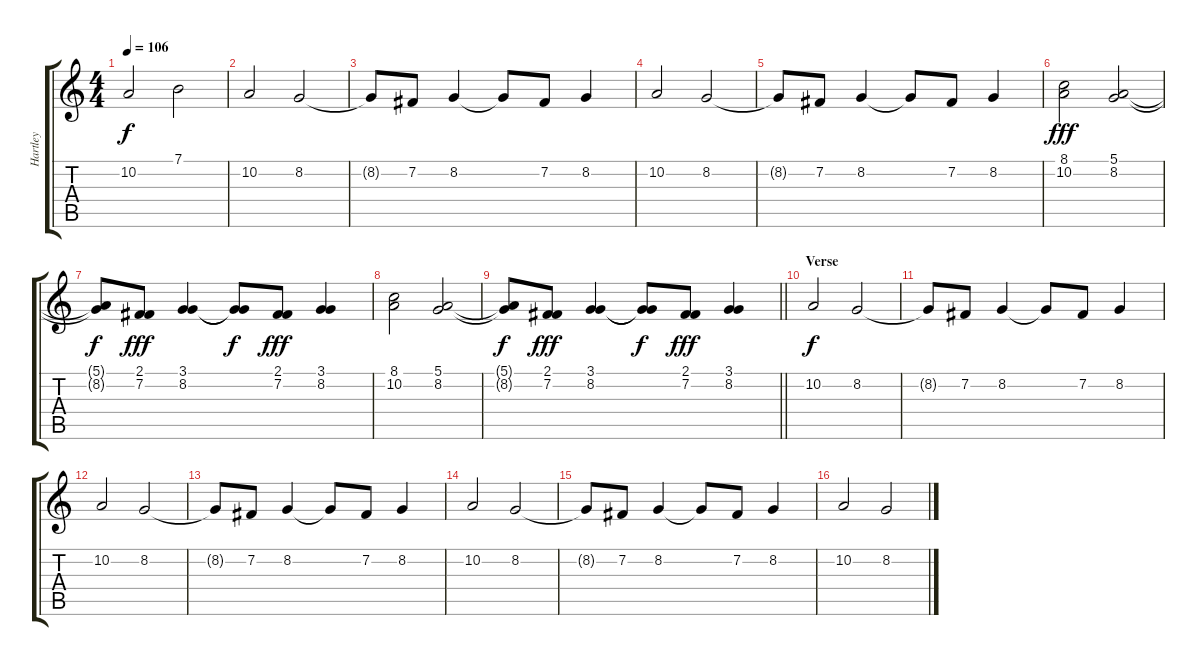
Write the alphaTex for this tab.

\track ("Hartley" "Hartley") {instrument acousticgrandpiano}
\staff {score tabs}
\tuning (E4 B3 G3 D3 A2 E2) {hide}
\ts (4 4)
\tempo 106
\clef g2
\ks c
10.2.2{dy f} 7.1.2 |
10.2.2 8.2.2 |
8.2{t}.8 7.2.8 8.2.4 8.2{t}.8 7.2.8 8.2.4 |
10.2.2 8.2.2 |
8.2{t}.8 7.2.8 8.2.4 8.2{t}.8 7.2.8 8.2.4 |
(8.1 10.2).2{dy fff} (5.1 8.2).2 |
(5.1{t} 8.2{t}).8{dy f} (2.1 7.2).8{dy fff} (3.1 8.2).4 (3.1{t} 8.2{t}).8{dy f} (2.1 7.2).8{dy fff} (3.1 8.2).4 |
(8.1 10.2).2 (5.1 8.2).2 |
\barLineRight lightlight
(5.1{t} 8.2{t}).8{dy f} (2.1 7.2).8{dy fff} (3.1 8.2).4 (3.1{t} 8.2{t}).8{dy f} (2.1 7.2).8{dy fff} (3.1 8.2).4 |
\section ("" "Verse ")
10.2.2{dy f} 8.2.2 |
8.2{t}.8 7.2.8 8.2.4 8.2{t}.8 7.2.8 8.2.4 |
10.2.2 8.2.2 |
8.2{t}.8 7.2.8 8.2.4 8.2{t}.8 7.2.8 8.2.4 |
10.2.2 8.2.2 |
8.2{t}.8 7.2.8 8.2.4 8.2{t}.8 7.2.8 8.2.4 |
10.2.2 8.2.2
